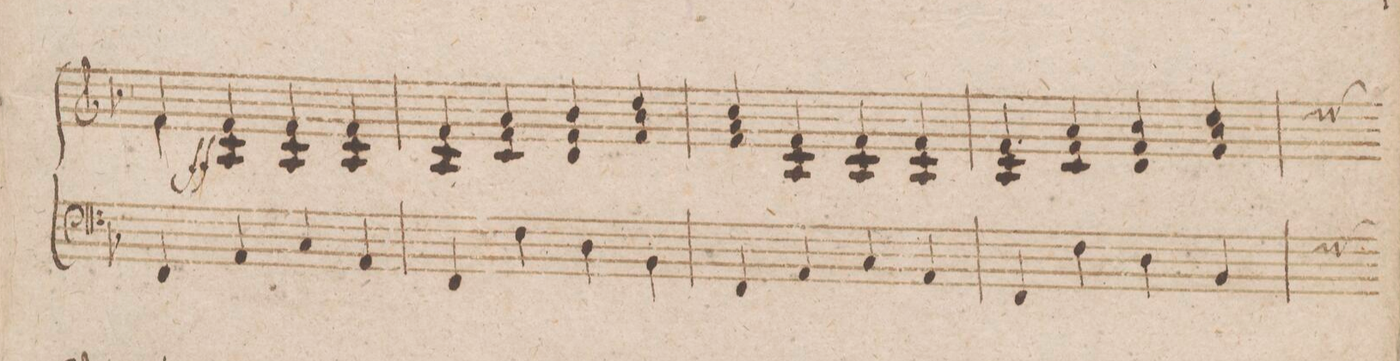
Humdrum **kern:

**kern
*I"Organo.
*clefF4
*k[b-]
*met(c)
*M4/4
4FF/
4AA/
4C/
4AA/
=20
4FF/
4F\
4D\
4BB-\
=21
4FF/
4AA/
4C/
4AA/
=22
4FF/
4F\
4D\
4BB-/
*custos:F
=23
*-
